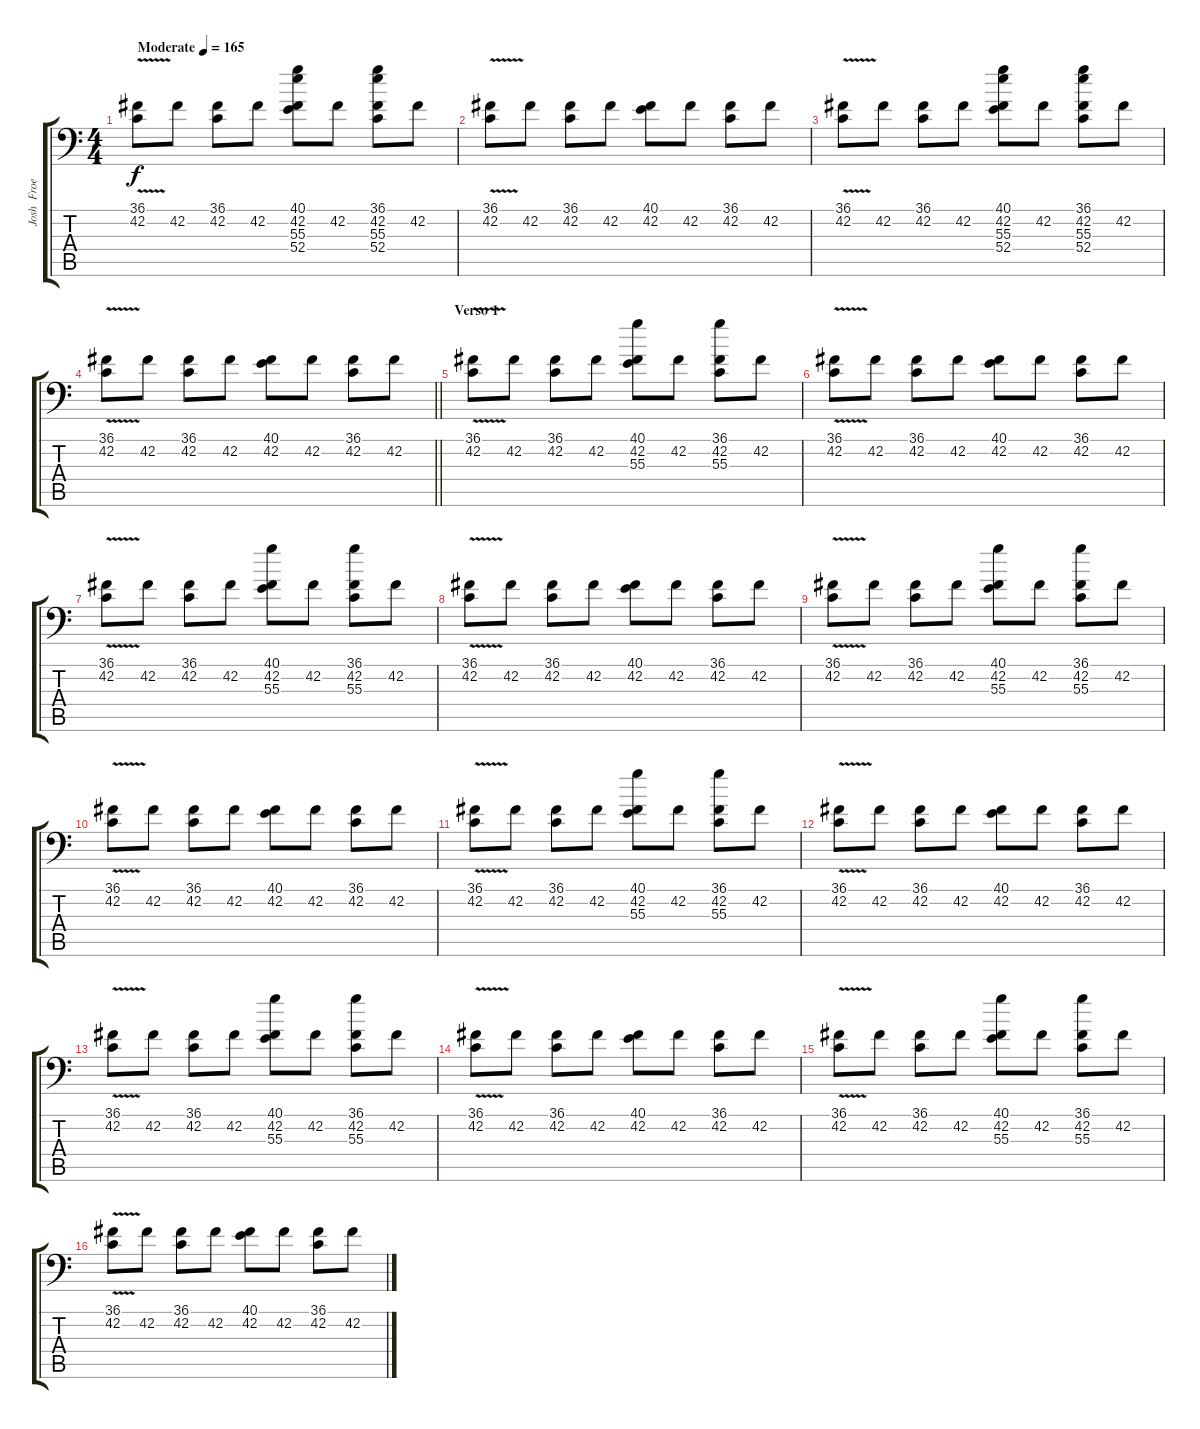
\track ("Josh  Froese" "Josh  Froe") {instrument acousticgrandpiano}
\staff {score tabs}
\tuning (C-1 C-1 C-1 C-1 C-1 C-1) {hide}
\ts (4 4)
\section ("" "")
\tempo (165 "Moderate")
\clef f4
\ks c
(36.1{v} 42.2{v}).8{dy f instrument acousticgrandpiano} 42.2.8 (36.1 42.2).8 42.2.8 (40.1 42.2 55.3 52.4).8 42.2.8 (36.1 42.2 55.3 52.4).8 42.2.8 |
(36.1 42.2{v}).8 42.2.8 (36.1 42.2).8 42.2.8 (40.1 42.2).8 42.2.8 (36.1 42.2).8 42.2.8 |
(36.1{v} 42.2{v}).8 42.2.8 (36.1 42.2).8 42.2.8 (40.1 42.2 55.3 52.4).8 42.2.8 (36.1 42.2 55.3 52.4).8 42.2.8 |
\barLineRight lightlight
(36.1 42.2{v}).8 42.2.8 (36.1 42.2).8 42.2.8 (40.1 42.2).8 42.2.8 (36.1 42.2).8 42.2.8 |
\section ("" "Verso 1")
(36.1{v} 42.2{v}).8 42.2.8 (36.1 42.2).8 42.2.8 (40.1 42.2 55.3).8 42.2.8 (36.1 42.2 55.3).8 42.2.8 |
(36.1 42.2{v}).8 42.2.8 (36.1 42.2).8 42.2.8 (40.1 42.2).8 42.2.8 (36.1 42.2).8 42.2.8 |
(36.1{v} 42.2{v}).8 42.2.8 (36.1 42.2).8 42.2.8 (40.1 42.2 55.3).8 42.2.8 (36.1 42.2 55.3).8 42.2.8 |
(36.1 42.2{v}).8 42.2.8 (36.1 42.2).8 42.2.8 (40.1 42.2).8 42.2.8 (36.1 42.2).8 42.2.8 |
(36.1{v} 42.2{v}).8 42.2.8 (36.1 42.2).8 42.2.8 (40.1 42.2 55.3).8 42.2.8 (36.1 42.2 55.3).8 42.2.8 |
(36.1 42.2{v}).8 42.2.8 (36.1 42.2).8 42.2.8 (40.1 42.2).8 42.2.8 (36.1 42.2).8 42.2.8 |
(36.1{v} 42.2{v}).8 42.2.8 (36.1 42.2).8 42.2.8 (40.1 42.2 55.3).8 42.2.8 (36.1 42.2 55.3).8 42.2.8 |
(36.1 42.2{v}).8 42.2.8 (36.1 42.2).8 42.2.8 (40.1 42.2).8 42.2.8 (36.1 42.2).8 42.2.8 |
(36.1{v} 42.2{v}).8 42.2.8 (36.1 42.2).8 42.2.8 (40.1 42.2 55.3).8 42.2.8 (36.1 42.2 55.3).8 42.2.8 |
(36.1 42.2{v}).8 42.2.8 (36.1 42.2).8 42.2.8 (40.1 42.2).8 42.2.8 (36.1 42.2).8 42.2.8 |
(36.1{v} 42.2{v}).8 42.2.8 (36.1 42.2).8 42.2.8 (40.1 42.2 55.3).8 42.2.8 (36.1 42.2 55.3).8 42.2.8 |
(36.1 42.2{v}).8 42.2.8 (36.1 42.2).8 42.2.8 (40.1 42.2).8 42.2.8 (36.1 42.2).8 42.2.8
